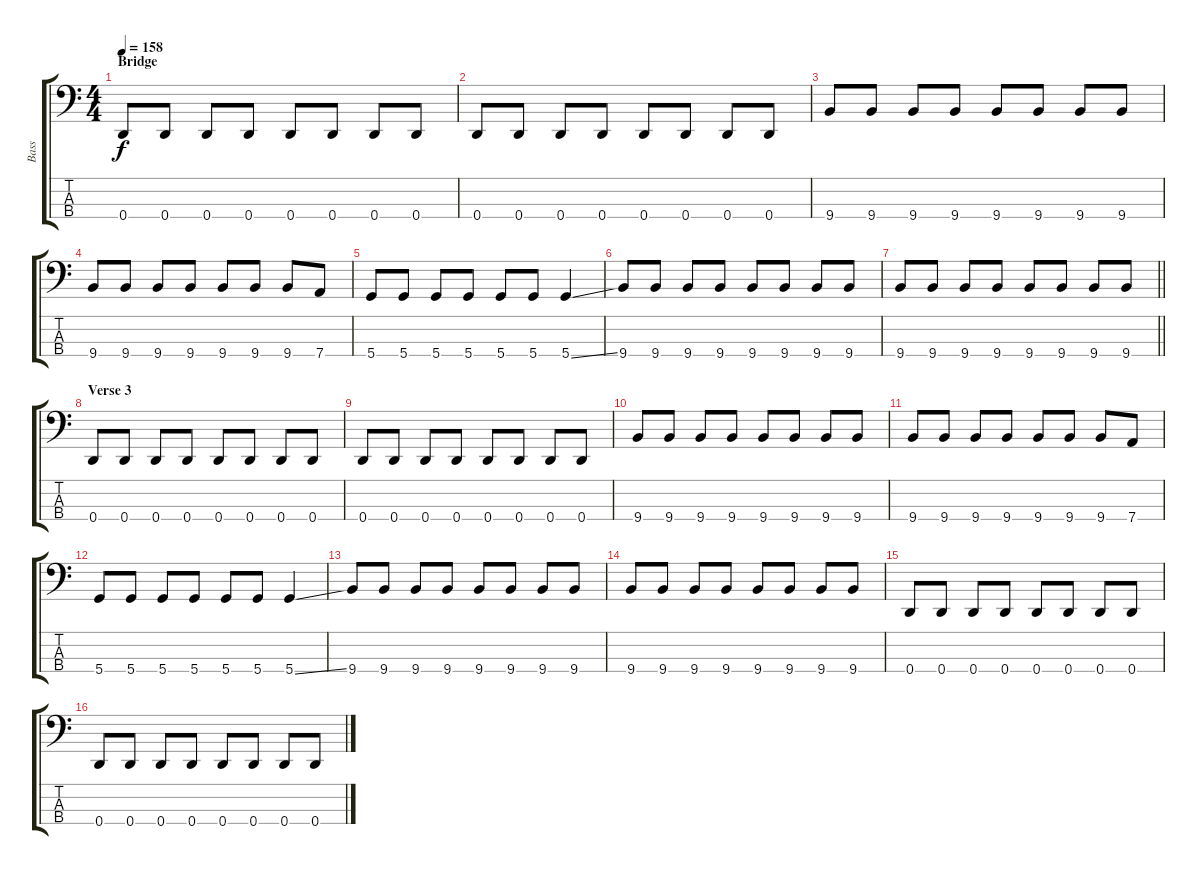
\track ("Bass" "Bass") {instrument electricbassfinger}
\staff {score tabs}
\tuning (G2 D2 A1 D1) {hide}
\ts (4 4)
\section ("" "Bridge")
\tempo 158
\clef f4
\ks c
0.4.8{dy f} 0.4.8 0.4.8 0.4.8 0.4.8 0.4.8 0.4.8 0.4.8 |
0.4.8 0.4.8 0.4.8 0.4.8 0.4.8 0.4.8 0.4.8 0.4.8 |
9.4.8 9.4.8 9.4.8 9.4.8 9.4.8 9.4.8 9.4.8 9.4.8 |
9.4.8 9.4.8 9.4.8 9.4.8 9.4.8 9.4.8 9.4.8 7.4.8 |
5.4.8 5.4.8 5.4.8 5.4.8 5.4.8 5.4.8 5.4{ss}.4 |
9.4.8 9.4.8 9.4.8 9.4.8 9.4.8 9.4.8 9.4.8 9.4.8 |
\barLineRight lightlight
9.4.8 9.4.8 9.4.8 9.4.8 9.4.8 9.4.8 9.4.8 9.4.8 |
\section ("" "Verse 3")
0.4.8 0.4.8 0.4.8 0.4.8 0.4.8 0.4.8 0.4.8 0.4.8 |
0.4.8 0.4.8 0.4.8 0.4.8 0.4.8 0.4.8 0.4.8 0.4.8 |
9.4.8 9.4.8 9.4.8 9.4.8 9.4.8 9.4.8 9.4.8 9.4.8 |
9.4.8 9.4.8 9.4.8 9.4.8 9.4.8 9.4.8 9.4.8 7.4.8 |
5.4.8 5.4.8 5.4.8 5.4.8 5.4.8 5.4.8 5.4{ss}.4 |
9.4.8 9.4.8 9.4.8 9.4.8 9.4.8 9.4.8 9.4.8 9.4.8 |
9.4.8 9.4.8 9.4.8 9.4.8 9.4.8 9.4.8 9.4.8 9.4.8 |
0.4.8 0.4.8 0.4.8 0.4.8 0.4.8 0.4.8 0.4.8 0.4.8 |
0.4.8 0.4.8 0.4.8 0.4.8 0.4.8 0.4.8 0.4.8 0.4.8
